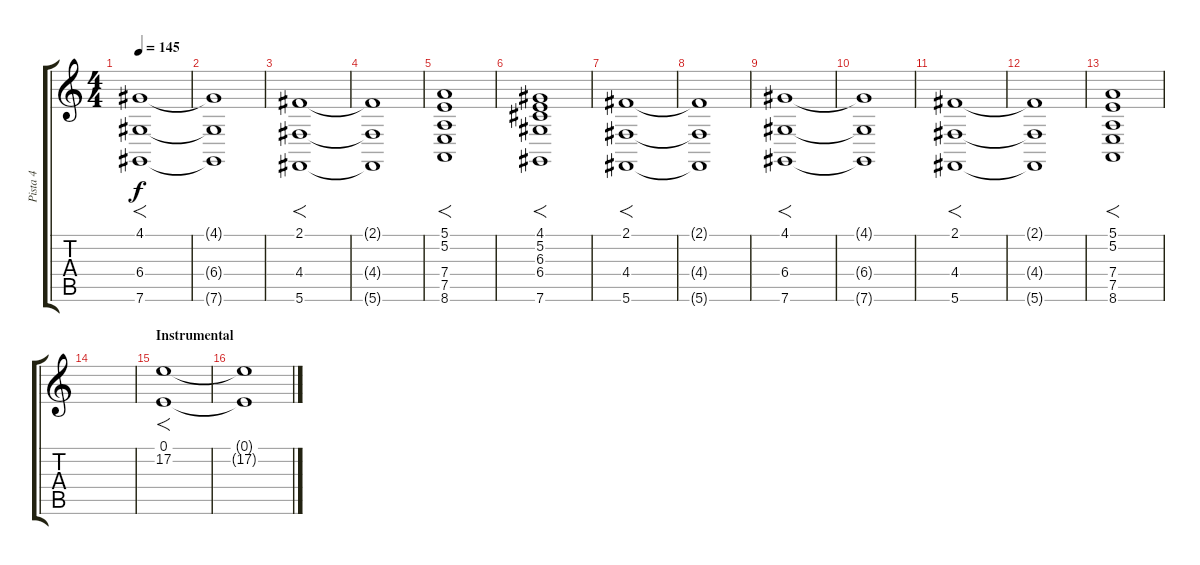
\track ("Pista 4" "Pista 4") {instrument trumpet}
\staff {score tabs}
\tuning (E4 B3 G3 D3 A2 Db2) {hide}
\ts (4 4)
\tempo 145
\clef g2
\ks c
(4.1 6.4 7.6).1{f dy f instrument stringensemble2} |
(4.1{t} 6.4{t} 7.6{t}).1 |
(2.1 4.4 5.6).1{f} |
(2.1{t} 4.4{t} 5.6{t}).1 |
(5.1 5.2 7.4 7.5 8.6).1{f} |
(4.1 5.2 6.3 6.4 7.6).1{f} |
(2.1 4.4 5.6).1{f instrument stringensemble2} |
(2.1{t} 4.4{t} 5.6{t}).1 |
(4.1 6.4 7.6).1{f} |
(4.1{t} 6.4{t} 7.6{t}).1 |
(2.1 4.4 5.6).1{f} |
(2.1{t} 4.4{t} 5.6{t}).1 |
(5.1 5.2 7.4 7.5 8.6).1{f} |
|
\section ("" "Instrumental")
(0.1 17.2).1{f instrument pad4choir} |
(0.1{t} 17.2{t}).1
